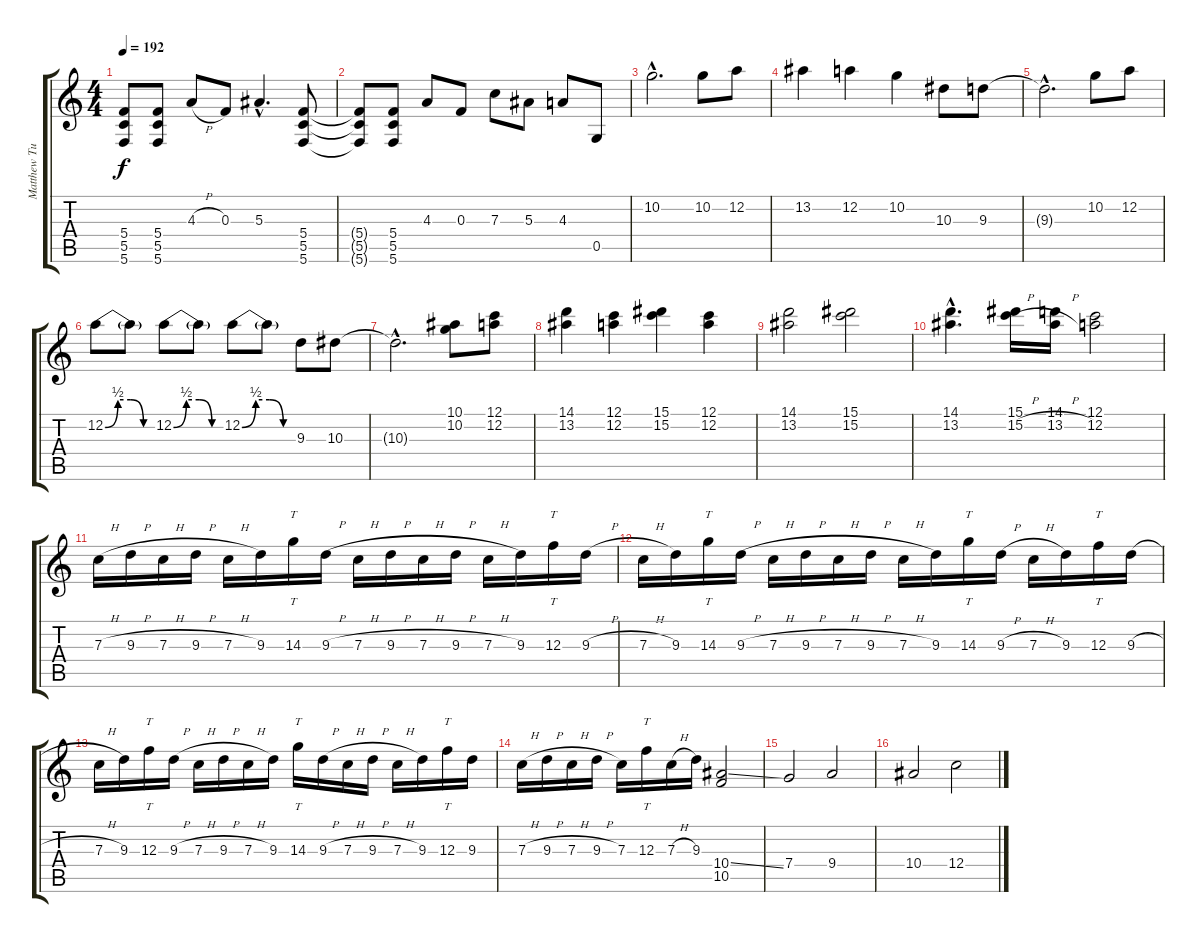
\track ("Matthew Tuck" "Matthew Tu") {instrument overdrivenguitar}
\staff {score tabs}
\tuning (C4 A3 F3 C3 G2 C2) {hide}
\ts (4 4)
\tempo 192
\clef g2
\ks c
(5.4{t} 5.5{t} 5.6{t}).8{dy f} (5.4 5.5 5.6).8 4.3{h}.8 0.3.8 5.3{hac}.4{d} (5.4 5.5 5.6).8 |
(5.4{t} 5.5{t} 5.6{t}).8 (5.4 5.5 5.6).8 4.3.8 0.3.8 7.3.8 5.3.8 4.3.8 0.5.8 |
10.2{hac}.2{d} 10.2.8 12.2.8 |
13.2.4 12.2.4 10.2.4 10.3.8 9.3.8 |
9.3{hac t}.2{d} 10.2.8 12.2.8 |
12.2{be (custom 0 0 15 2 30 2 45 0 60 0)}.8 12.2{t}.8 12.2{be (custom 0 0 15 2 30 2 45 0 60 0)}.8 12.2{t}.8 12.2{be (custom 0 0 15 2 30 2 45 0 60 0)}.8 12.2{t}.8 9.3.8 10.3.8 |
10.3{hac t}.2{d} (10.1 10.2).8 (12.1 12.2).8 |
(14.1 13.2).4 (12.1 12.2).4 (15.1 15.2).4 (12.1 12.2).4 |
(14.1 13.2).2 (15.1 15.2).2 |
(14.1{hac} 13.2{hac}).4{d} (15.1 15.2{h}).16 (14.1 13.2{h}).16 (12.1 12.2).2 |
7.3{h}.16 9.3{h}.16 7.3{h}.16 9.3{h}.16 7.3{h}.16 9.3.16 14.3.16{tt} 9.3{h}.16 7.3{h}.16 9.3{h}.16 7.3{h}.16 9.3{h}.16 7.3{h}.16 9.3.16 12.3.16{tt} 9.3{h}.16 |
7.3{h}.16 9.3.16 14.3.16{tt} 9.3{h}.16 7.3{h}.16 9.3{h}.16 7.3{h}.16 9.3{h}.16 7.3{h}.16 9.3.16 14.3.16{tt} 9.3{h}.16 7.3{h}.16 9.3.16 12.3.16{tt} 9.3{h}.16 |
7.3{h}.16 9.3.16 12.3.16{tt} 9.3{h}.16 7.3{h}.16 9.3{h}.16 7.3{h}.16 9.3.16 14.3.16{tt} 9.3{h}.16 7.3{h}.16 9.3{h}.16 7.3{h}.16 9.3.16 12.3.16{tt} 9.3.16 |
7.3{h}.16 9.3{h}.16 7.3{h}.16 9.3{h}.16 7.3.16 12.3.16{tt} 7.3{h}.16 9.3.16 (10.4{ss} 10.5).2 |
7.4.2 9.4.2 |
10.4.2 12.4.2
